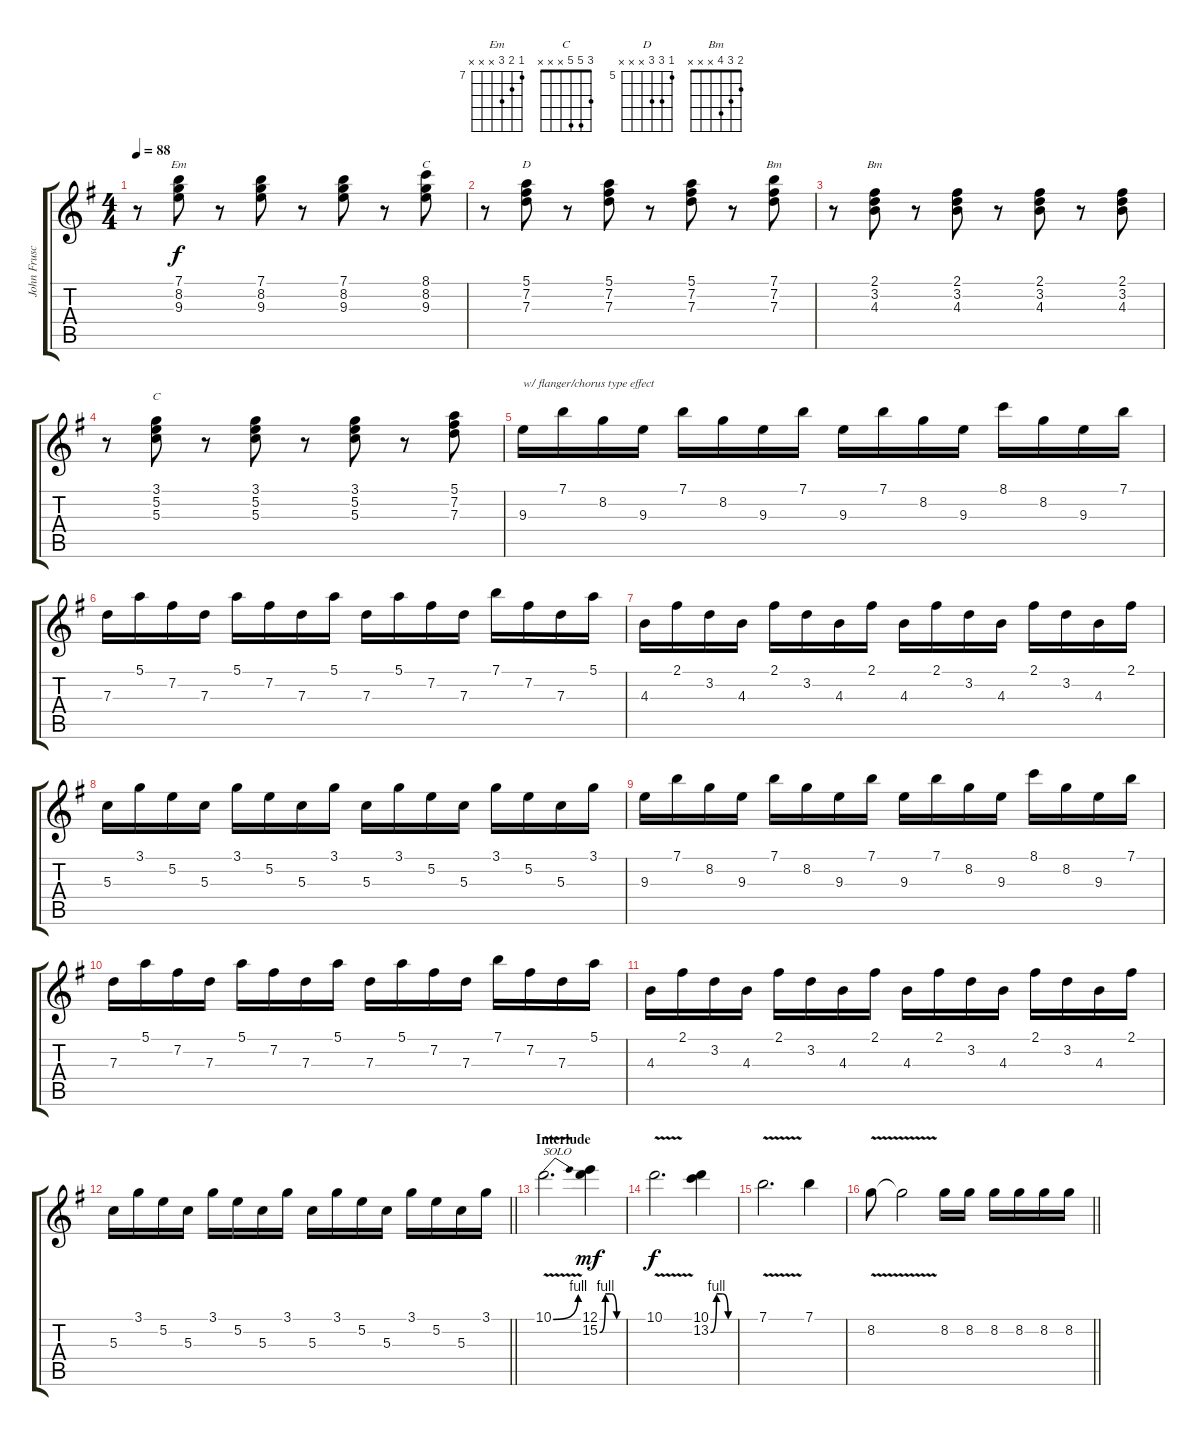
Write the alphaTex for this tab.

\track ("John Frusciante (Guitar)" "John Frusc") {instrument electricguitarclean}
\staff {score tabs}
\tuning (E4 B3 G3 D3 A2 E2) {hide}
\chord ("Em" 7 8 9 x x x) {firstfret 7}
\chord ("C" 8 8 9 x x x) {firstfret 8}
\chord ("D" 5 7 7 x x x) {firstfret 5}
\chord ("Bm" 7 7 7 x x x) {firstfret 7}
\chord ("Bm" 2 3 4 x x x)
\chord ("C" 3 5 5 x x x)
\ts (4 4)
\tempo 88
\clef g2
\ks g
r.8{dy f} (7.1 8.2 9.3).8{ch "Em"} r.8 (7.1 8.2 9.3).8 r.8 (7.1 8.2 9.3).8 r.8 (8.1 8.2 9.3).8{ch "C"} |
r.8 (5.1 7.2 7.3).8{ch "D"} r.8 (5.1 7.2 7.3).8 r.8 (5.1 7.2 7.3).8 r.8 (7.1 7.2 7.3).8{ch "Bm"} |
r.8 (2.1 3.2 4.3).8{ch "Bm"} r.8 (2.1 3.2 4.3).8 r.8 (2.1 3.2 4.3).8 r.8 (2.1 3.2 4.3).8 |
r.8 (3.1 5.2 5.3).8{ch "C"} r.8 (3.1 5.2 5.3).8 r.8 (3.1 5.2 5.3).8 r.8 (5.1 7.2 7.3).8 |
9.3.16{txt "w/ flanger/chorus type effect" instrument fx8scifi} 7.1.16 8.2.16 9.3.16 7.1.16 8.2.16 9.3.16 7.1.16 9.3.16 7.1.16 8.2.16 9.3.16 8.1.16 8.2.16 9.3.16 7.1.16 |
7.3.16 5.1.16 7.2.16 7.3.16 5.1.16 7.2.16 7.3.16 5.1.16 7.3.16 5.1.16 7.2.16 7.3.16 7.1.16 7.2.16 7.3.16 5.1.16 |
4.3.16 2.1.16 3.2.16 4.3.16 2.1.16 3.2.16 4.3.16 2.1.16 4.3.16 2.1.16 3.2.16 4.3.16 2.1.16 3.2.16 4.3.16 2.1.16 |
5.3.16 3.1.16 5.2.16 5.3.16 3.1.16 5.2.16 5.3.16 3.1.16 5.3.16 3.1.16 5.2.16 5.3.16 3.1.16 5.2.16 5.3.16 3.1.16 |
9.3.16 7.1.16 8.2.16 9.3.16 7.1.16 8.2.16 9.3.16 7.1.16 9.3.16 7.1.16 8.2.16 9.3.16 8.1.16 8.2.16 9.3.16 7.1.16 |
7.3.16 5.1.16 7.2.16 7.3.16 5.1.16 7.2.16 7.3.16 5.1.16 7.3.16 5.1.16 7.2.16 7.3.16 7.1.16 7.2.16 7.3.16 5.1.16 |
4.3.16 2.1.16 3.2.16 4.3.16 2.1.16 3.2.16 4.3.16 2.1.16 4.3.16 2.1.16 3.2.16 4.3.16 2.1.16 3.2.16 4.3.16 2.1.16 |
\barLineRight lightlight
5.3.16 3.1.16 5.2.16 5.3.16 3.1.16 5.2.16 5.3.16 3.1.16 5.3.16 3.1.16 5.2.16 5.3.16 3.1.16 5.2.16 5.3.16 3.1.16 |
\section ("" "Interlude")
10.1{be (bend 0 0 60 4) v}.2{d txt "SOLO" instrument overdrivenguitar} (12.1 15.2{be (custom 0 0 15 4 30 4 45 0 60 0)}).4{dy mf} |
10.1{v}.2{d dy f} (10.1 13.2{be (custom 0 0 15 4 30 4 45 0 60 0)}).4 |
7.1{v}.2{d} 7.1.4 |
\barLineRight lightlight
8.2{v}.8 8.2{v t}.2 8.2.16 8.2.16 8.2.16 8.2.16 8.2.16 8.2.16
